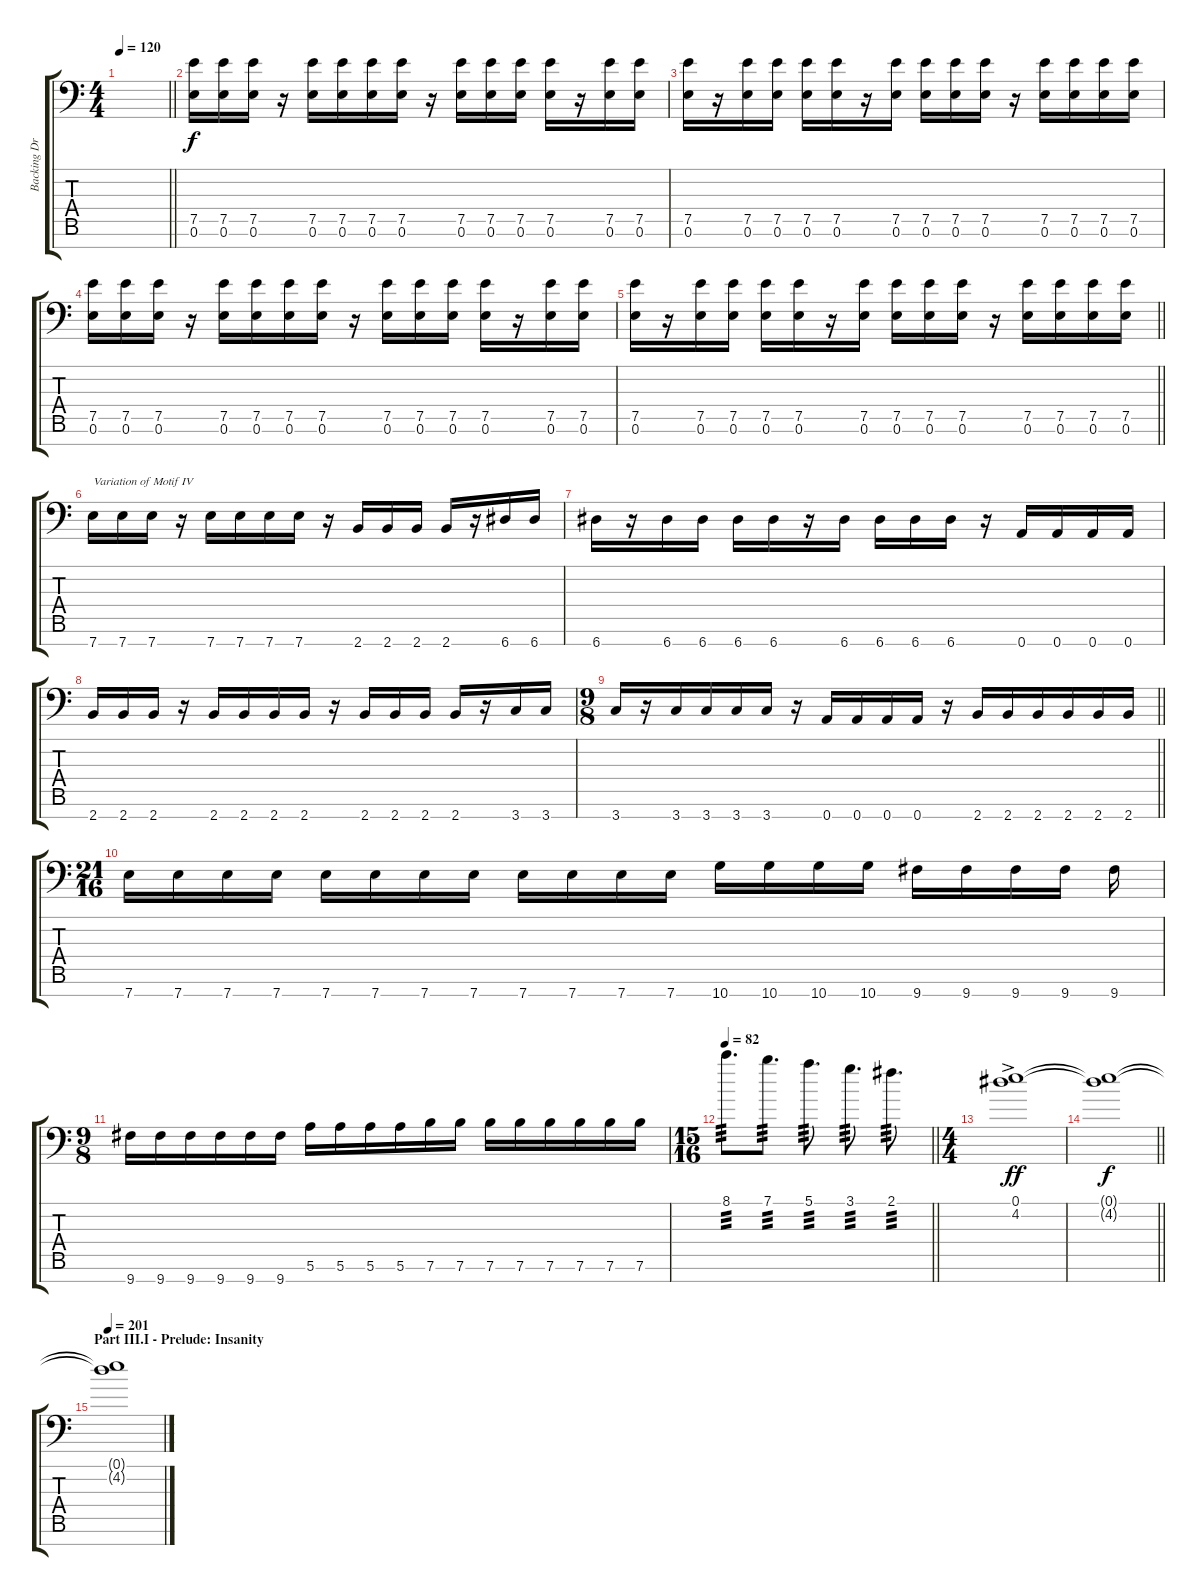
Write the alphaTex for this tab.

\track ("Backing Dropped A" "Backing Dr") {instrument distortionguitar}
\staff {score tabs}
\tuning (E4 B3 G3 D3 A2 E2 A1) {hide}
\ts (4 4)
\tempo 120
\clef f4
\barLineRight lightlight
\ks c
|
(7.5 0.6).16{instrument distortionguitar} (7.5 0.6).16 (7.5 0.6).16 r.16 (7.5 0.6).16 (7.5 0.6).16 (7.5 0.6).16 (7.5 0.6).16 r.16 (7.5 0.6).16 (7.5 0.6).16 (7.5 0.6).16 (7.5 0.6).16 r.16 (7.5 0.6).16 (7.5 0.6).16 |
(7.5 0.6).16 r.16 (7.5 0.6).16 (7.5 0.6).16 (7.5 0.6).16 (7.5 0.6).16 r.16 (7.5 0.6).16 (7.5 0.6).16 (7.5 0.6).16 (7.5 0.6).16 r.16 (7.5 0.6).16 (7.5 0.6).16 (7.5 0.6).16 (7.5 0.6).16 |
(7.5 0.6).16 (7.5 0.6).16 (7.5 0.6).16 r.16 (7.5 0.6).16 (7.5 0.6).16 (7.5 0.6).16 (7.5 0.6).16 r.16 (7.5 0.6).16 (7.5 0.6).16 (7.5 0.6).16 (7.5 0.6).16 r.16 (7.5 0.6).16 (7.5 0.6).16 |
\barLineRight lightlight
(7.5 0.6).16 r.16 (7.5 0.6).16 (7.5 0.6).16 (7.5 0.6).16 (7.5 0.6).16 r.16 (7.5 0.6).16 (7.5 0.6).16 (7.5 0.6).16 (7.5 0.6).16 r.16 (7.5 0.6).16 (7.5 0.6).16 (7.5 0.6).16 (7.5 0.6).16 |
\section ("" "")
7.7.16{txt "Variation of Motif IV"} 7.7.16 7.7.16 r.16 7.7.16 7.7.16 7.7.16 7.7.16 r.16 2.7.16 2.7.16 2.7.16 2.7.16 r.16 6.7.16 6.7.16 |
6.7.16 r.16 6.7.16 6.7.16 6.7.16 6.7.16 r.16 6.7.16 6.7.16 6.7.16 6.7.16 r.16 0.7.16 0.7.16 0.7.16 0.7.16 |
2.7.16 2.7.16 2.7.16 r.16 2.7.16 2.7.16 2.7.16 2.7.16 r.16 2.7.16 2.7.16 2.7.16 2.7.16 r.16 3.7.16 3.7.16 |
\ts (9 8)
\barLineRight lightlight
3.7.16 r.16 3.7.16 3.7.16 3.7.16 3.7.16 r.16 0.7.16 0.7.16 0.7.16 0.7.16 r.16 2.7.16 2.7.16 2.7.16 2.7.16 2.7.16 2.7.16 |
\ts (21 16)
7.7.16 7.7.16 7.7.16 7.7.16 7.7.16 7.7.16 7.7.16 7.7.16 7.7.16 7.7.16 7.7.16 7.7.16 10.7.16 10.7.16 10.7.16 10.7.16 9.7.16 9.7.16 9.7.16 9.7.16 9.7.16 |
\ts (9 8)
9.7.16 9.7.16 9.7.16 9.7.16 9.7.16 9.7.16 5.6.16 5.6.16 5.6.16 5.6.16 7.6.16 7.6.16 7.6.16 7.6.16 7.6.16 7.6.16 7.6.16 7.6.16 |
\ts (15 16)
\tempo 82
\barLineRight lightlight
8.1.8{d tp 3} 7.1.8{d tp 3} 5.1.8{d tp 3} 3.1.8{d tp 3} 2.1.8{d tp 3} |
\ts (4 4)
(0.1{ac} 4.2).1{dy ff} |
\barLineRight lightlight
(0.1{t} 4.2{t}).1{dy f} |
\section ("" "Part III.I - Prelude: Insanity")
\tempo 201
(0.1{t} 4.2{t}).1{volume 15}
